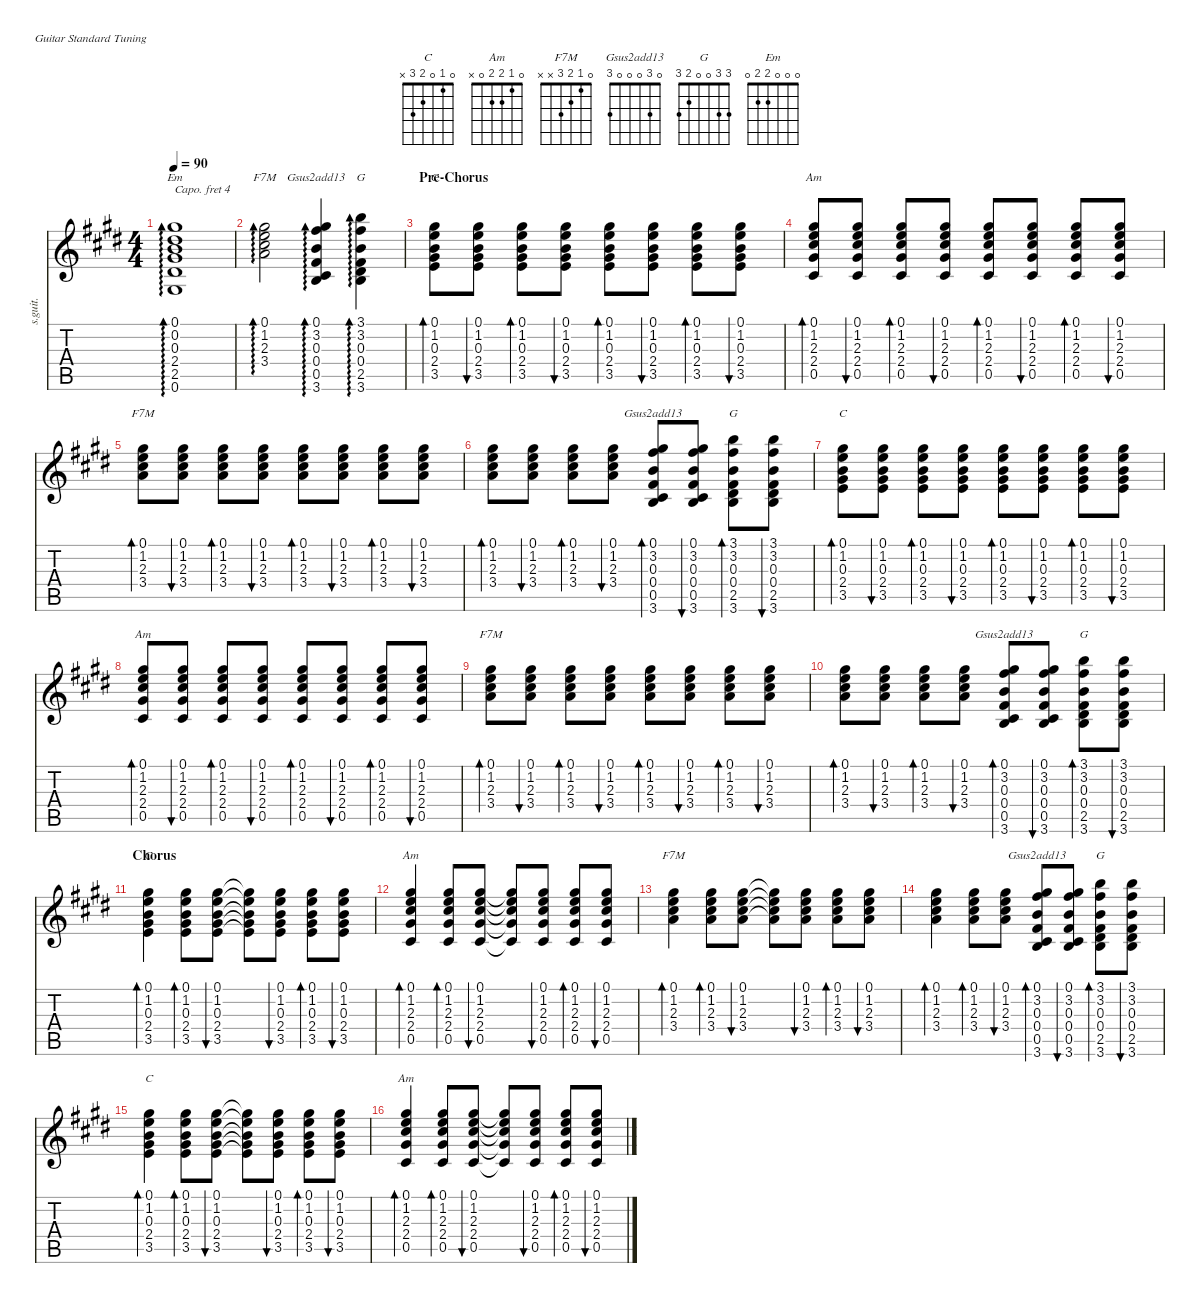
\defaultSystemsLayout 4
\hideDynamics
\bracketExtendMode nobrackets
\otherSystemsTrackNameOrientation horizontal
\track ("Guitar II" "s.guit.") {instrument acousticguitarsteel}
\staff {score tabs}
\capo 4
\tuning (E4 B3 G3 D3 A2 E2)
\chord ("C" 0 1 0 2 3 x) {showfingering false}
\chord ("Am" 0 1 2 2 0 x) {showfingering false}
\chord ("F7M" 0 1 2 3 x x) {showfingering false}
\chord ("Gsus2add13" 0 3 0 0 0 3)
\chord ("G" 3 3 0 0 2 3)
\chord ("Em" 0 0 0 2 2 0)
\ts (4 4)
\tempo 90
\clef g2
\ks e
(0.6 2.5 2.4 0.3 0.2 0.1).1{ad 0 ch "Em" dy mp} |
(3.4 2.3 1.2 0.1).2{ad 0 ch "F7M"} (3.6 0.5 0.4 0.3 3.2 0.1).4{ad 0 ch "Gsus2add13"} (3.6 2.5 0.4 0.3 3.2 3.1).4{ad 0 ch "G"} |
\section ("" "Pre-Chorus")
(3.5 2.4 0.3 1.2 0.1).8{bd 30 ch "C" dy p} (3.5 2.4 0.3 1.2 0.1).8{bu 30} (3.5 2.4 0.3 1.2 0.1).8{bd 30} (3.5 2.4 0.3 1.2 0.1).8{bu 30} (3.5 2.4 0.3 1.2 0.1).8{bd 30} (3.5 2.4 0.3 1.2 0.1).8{bu 30} (3.5 2.4 0.3 1.2 0.1).8{bd 30} (3.5 2.4 0.3 1.2 0.1).8{bu 30} |
(0.5 2.4 2.3 1.2 0.1).8{bd 30 ch "Am"} (0.5 2.4 2.3 1.2 0.1).8{bu 30} (0.5 2.4 2.3 1.2 0.1).8{bd 30} (0.5 2.4 2.3 1.2 0.1).8{bu 30} (0.5 2.4 2.3 1.2 0.1).8{bd 30} (0.5 2.4 2.3 1.2 0.1).8{bu 30} (0.5 2.4 2.3 1.2 0.1).8{bd 30} (0.5 2.4 2.3 1.2 0.1).8{bu 30} |
(3.4 2.3 1.2 0.1).8{bd 30 ch "F7M"} (3.4 2.3 1.2 0.1).8{bu 30} (3.4 2.3 1.2 0.1).8{bd 30} (3.4 2.3 1.2 0.1).8{bu 30} (3.4 2.3 1.2 0.1).8{bd 30} (3.4 2.3 1.2 0.1).8{bu 30} (3.4 2.3 1.2 0.1).8{bd 30} (3.4 2.3 1.2 0.1).8{bu 30} |
(3.4 2.3 1.2 0.1).8{bd 30} (3.4 2.3 1.2 0.1).8{bu 30} (3.4 2.3 1.2 0.1).8{bd 30} (3.4 2.3 1.2 0.1).8{bu 30} (3.6 0.5 0.4 0.3 3.2 0.1).8{bd 30 ch "Gsus2add13"} (3.6 0.5 0.4 0.3 3.2 0.1).8{bu 30} (3.6 2.5 0.4 0.3 3.2 3.1).8{bd 30 ch "G"} (3.6 2.5 0.4 0.3 3.2 3.1).8{bu 30} |
(3.5 2.4 0.3 1.2 0.1).8{bd 30 ch "C"} (3.5 2.4 0.3 1.2 0.1).8{bu 30} (3.5 2.4 0.3 1.2 0.1).8{bd 30} (3.5 2.4 0.3 1.2 0.1).8{bu 30} (3.5 2.4 0.3 1.2 0.1).8{bd 30} (3.5 2.4 0.3 1.2 0.1).8{bu 30} (3.5 2.4 0.3 1.2 0.1).8{bd 30} (3.5 2.4 0.3 1.2 0.1).8{bu 30} |
(0.5 2.4 2.3 1.2 0.1).8{bd 30 ch "Am"} (0.5 2.4 2.3 1.2 0.1).8{bu 30} (0.5 2.4 2.3 1.2 0.1).8{bd 30} (0.5 2.4 2.3 1.2 0.1).8{bu 30} (0.5 2.4 2.3 1.2 0.1).8{bd 30} (0.5 2.4 2.3 1.2 0.1).8{bu 30} (0.5 2.4 2.3 1.2 0.1).8{bd 30} (0.5 2.4 2.3 1.2 0.1).8{bu 30} |
(3.4 2.3 1.2 0.1).8{bd 30 ch "F7M"} (3.4 2.3 1.2 0.1).8{bu 30} (3.4 2.3 1.2 0.1).8{bd 30} (3.4 2.3 1.2 0.1).8{bu 30} (3.4 2.3 1.2 0.1).8{bd 30} (3.4 2.3 1.2 0.1).8{bu 30} (3.4 2.3 1.2 0.1).8{bd 30} (3.4 2.3 1.2 0.1).8{bu 30} |
(3.4 2.3 1.2 0.1).8{bd 30} (3.4 2.3 1.2 0.1).8{bu 30} (3.4 2.3 1.2 0.1).8{bd 30} (3.4 2.3 1.2 0.1).8{bu 30} (3.6 0.5 0.4 0.3 3.2 0.1).8{bd 30 ch "Gsus2add13"} (3.6 0.5 0.4 0.3 3.2 0.1).8{bu 30} (3.6 2.5 0.4 0.3 3.2 3.1).8{bd 30 ch "G"} (3.6 2.5 0.4 0.3 3.2 3.1).8{bu 30} |
\section ("" "Chorus")
(3.5 2.4 0.3 1.2 0.1).4{bd 30 ch "C" dy mp} (3.5 2.4 0.3 1.2 0.1).8{bd 30} (3.5 2.4 0.3 1.2 0.1).8{bu 30} (3.5{t} 2.4{t} 0.3{t} 1.2{t} 0.1{t}).8 (3.5 2.4 0.3 1.2 0.1).8{bu 30} (3.5 2.4 0.3 1.2 0.1).8{bd 30} (3.5 2.4 0.3 1.2 0.1).8{bu 30} |
(0.5 2.4 2.3 1.2 0.1).4{bd 30 ch "Am"} (0.5 2.4 2.3 1.2 0.1).8{bd 30} (0.5 2.4 2.3 1.2 0.1).8{bu 30} (0.5{t} 2.4{t} 2.3{t} 1.2{t} 0.1{t}).8 (0.5 2.4 2.3 1.2 0.1).8{bu 30} (0.5 2.4 2.3 1.2 0.1).8{bd 30} (0.5 2.4 2.3 1.2 0.1).8{bu 30} |
(3.4 2.3 1.2 0.1).4{bd 30 ch "F7M"} (3.4 2.3 1.2 0.1).8{bd 30} (3.4 2.3 1.2 0.1).8{bu 30} (3.4{t} 2.3{t} 1.2{t} 0.1{t}).8 (3.4 2.3 1.2 0.1).8{bu 30} (3.4 2.3 1.2 0.1).8{bd 30} (3.4 2.3 1.2 0.1).8{bu 30} |
(3.4 2.3 1.2 0.1).4{bd 30} (3.4 2.3 1.2 0.1).8{bd 30} (3.4 2.3 1.2 0.1).8{bu 30} (3.6 0.5 0.4 0.3 3.2 0.1).8{bd 30 ch "Gsus2add13" dy p} (3.6 0.5 0.4 0.3 3.2 0.1).8{bu 30} (3.6 2.5 0.4 0.3 3.2 3.1).8{bd 30 ch "G"} (3.6 2.5 0.4 0.3 3.2 3.1).8{bu 30} |
(3.5 2.4 0.3 1.2 0.1).4{bd 30 ch "C" dy mp} (3.5 2.4 0.3 1.2 0.1).8{bd 30} (3.5 2.4 0.3 1.2 0.1).8{bu 30} (3.5{t} 2.4{t} 0.3{t} 1.2{t} 0.1{t}).8 (3.5 2.4 0.3 1.2 0.1).8{bu 30} (3.5 2.4 0.3 1.2 0.1).8{bd 30} (3.5 2.4 0.3 1.2 0.1).8{bu 30} |
(0.5 2.4 2.3 1.2 0.1).4{bd 30 ch "Am"} (0.5 2.4 2.3 1.2 0.1).8{bd 30} (0.5 2.4 2.3 1.2 0.1).8{bu 30} (0.5{t} 2.4{t} 2.3{t} 1.2{t} 0.1{t}).8 (0.5 2.4 2.3 1.2 0.1).8{bu 30} (0.5 2.4 2.3 1.2 0.1).8{bd 30} (0.5 2.4 2.3 1.2 0.1).8{bu 30}
